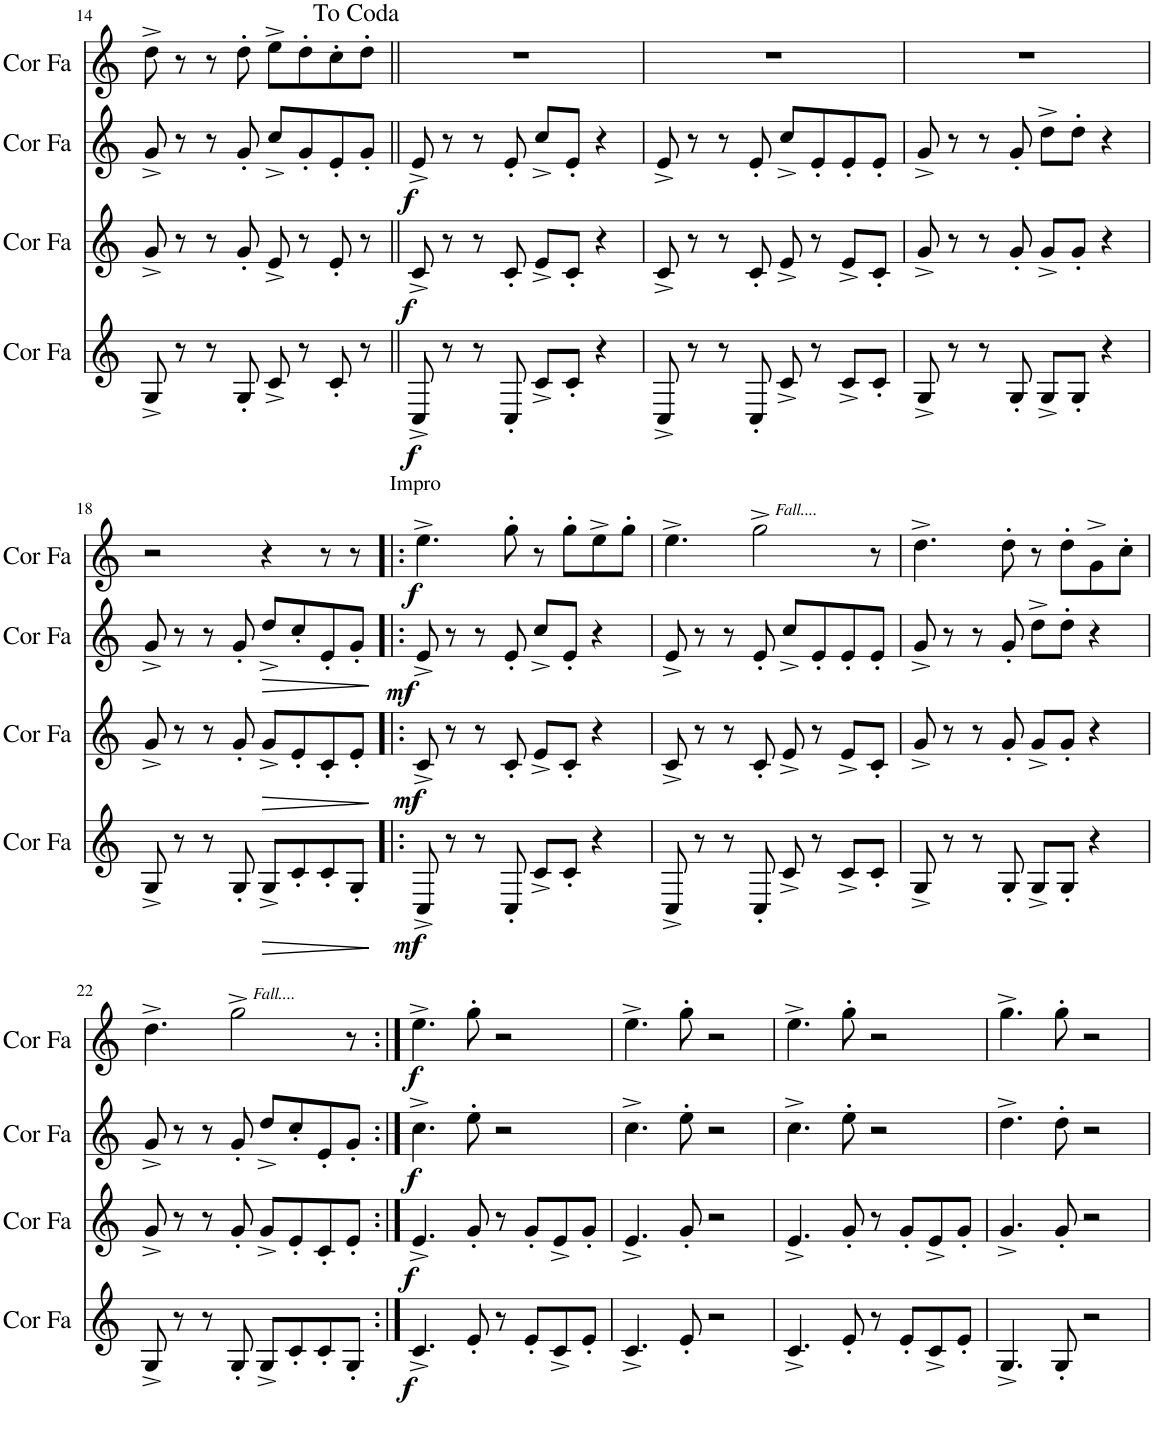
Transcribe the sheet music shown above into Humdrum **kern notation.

**kern	**dynam	**kern	**dynam	**kern	**dynam	**kern	**dynam
*part4	*part4	*part3	*part3	*part2	*part2	*part1	*part1
*staff4	*staff4	*staff3	*staff3	*staff2	*staff2	*staff1	*staff1
*I"Cor en Fa	*	*I"Cor en Fa	*	*I"Cor en Fa	*	*I"Cor en Fa	*
*I'Cor Fa	*	*I'Cor Fa	*	*I'Cor Fa	*	*I'Cor Fa	*
!!LO:PB:g=z
*clefG2	*	*clefG2	*	*clefG2	*	*clefG2	*
*Trd4c7	*	*Trd4c7	*	*Trd4c7	*	*Trd4c7	*
*k[]	*	*k[]	*	*k[]	*	*k[]	*
*M4/4	*	*M4/4	*	*M4/4	*	*M4/4	*
=14	=14	=14	=14	=14	=14	=14	=14
8G^/	.	8g^/	.	8g^/	.	8dd^\	.
8r	.	8r	.	8r	.	8r	.
8r	.	8r	.	8r	.	8r	.
8G'/	.	8g'/	.	8g'/	.	8dd'\	.
8c^/	.	8e^/	.	8cc^/L	.	8ee^\L	.
8r	.	8r	.	8g'/	.	8dd'\	.
8c'/	.	8e'/	.	8e'/	.	8cc'\	.
8r	.	8r	.	8g'/J	.	8dd'\J	.
=15||	=15||	=15||	=15||	=15||	=15||	=15||	=15||
!	!LO:DY:b	!	!LO:DY:b	!	!LO:DY:b	!	!
8C^/	f	8c^/	f	8e^/	f	1r	.
8r	.	8r	.	8r	.	.	.
8r	.	8r	.	8r	.	.	.
8C'/	.	8c'/	.	8e'/	.	.	.
8c^/L	.	8e^/L	.	8cc^/L	.	.	.
8c'/J	.	8c'/J	.	8e'/J	.	.	.
4r	.	4r	.	4r	.	.	.
=16	=16	=16	=16	=16	=16	=16	=16
8C^/	.	8c^/	.	8e^/	.	1r	.
8r	.	8r	.	8r	.	.	.
8r	.	8r	.	8r	.	.	.
8C'/	.	8c'/	.	8e'/	.	.	.
8c^/	.	8e^/	.	8cc^/L	.	.	.
8r	.	8r	.	8e'/	.	.	.
8c^/L	.	8e^/L	.	8e'/	.	.	.
8c'/J	.	8c'/J	.	8e'/J	.	.	.
=17	=17	=17	=17	=17	=17	=17	=17
8G^/	.	8g^/	.	8g^/	.	1r	.
8r	.	8r	.	8r	.	.	.
8r	.	8r	.	8r	.	.	.
8G'/	.	8g'/	.	8g'/	.	.	.
8G^/L	.	8g^/L	.	8dd^\L	.	.	.
8G'/J	.	8g'/J	.	8dd'\J	.	.	.
4r	.	4r	.	4r	.	.	.
!!LO:LB:g=z
=18	=18	=18	=18	=18	=18	=18	=18
8G^/	.	8g^/	.	8g^/	.	2r	.
8r	.	8r	.	8r	.	.	.
8r	.	8r	.	8r	.	.	.
8G'/	.	8g'/	.	8g'/	.	.	.
!	!LO:HP:b	!	!LO:HP:b	!	!LO:HP:b	!	!
8G^/L	>	8g^/L	>	8dd^/L	>	4r	.
8c'/	.	8e'/	.	8cc'/	.	.	.
8c'/	.	8c'/	.	8e'/	.	8r	.
!	!	!	!	!	!LO:DY:b	!	!
8G'/J	.	8e'/J	.	8g'/J	mf	8r	.
.	]	.	]	.	]	.	.
=19!|:	=19!|:	=19!|:	=19!|:	=19!|:	=19!|:	=19!|:	=19!|:
!	!	!	!	!	!	!LO:TX:a:t=Impro	!
!	!LO:DY:b	!	!LO:DY:b	!	!	!	!LO:DY:b
8C^/	mf	8c^/	mf	8e^/	.	4.ee^\	f
8r	.	8r	.	8r	.	.	.
8r	.	8r	.	8r	.	.	.
8C'/	.	8c'/	.	8e'/	.	8gg'\	.
8c^/L	.	8e^/L	.	8cc^/L	.	8r	.
8c'/J	.	8c'/J	.	8e'/J	.	8gg'\L	.
4r	.	4r	.	4r	.	8ee^\	.
.	.	.	.	.	.	8gg'\J	.
=20	=20	=20	=20	=20	=20	=20	=20
8C^/	.	8c^/	.	8e^/	.	4.ee^\	.
8r	.	8r	.	8r	.	.	.
8r	.	8r	.	8r	.	.	.
!	!	!	!	!	!	!LO:TX:a:i:t=Fall....	!
8C'/	.	8c'/	.	8e'/	.	2gg^\	.
8c^/	.	8e^/	.	8cc^/L	.	.	.
8r	.	8r	.	8e'/	.	.	.
8c^/L	.	8e^/L	.	8e'/	.	.	.
8c'/J	.	8c'/J	.	8e'/J	.	8r	.
=21	=21	=21	=21	=21	=21	=21	=21
8G^/	.	8g^/	.	8g^/	.	4.dd^\	.
8r	.	8r	.	8r	.	.	.
8r	.	8r	.	8r	.	.	.
8G'/	.	8g'/	.	8g'/	.	8dd'\	.
8G^/L	.	8g^/L	.	8dd^\L	.	8r	.
8G'/J	.	8g'/J	.	8dd'\J	.	8dd'\L	.
4r	.	4r	.	4r	.	8g^\	.
.	.	.	.	.	.	8cc'\J	.
!!LO:LB:g=z
=22	=22	=22	=22	=22	=22	=22	=22
8G^/	.	8g^/	.	8g^/	.	4.dd^\	.
8r	.	8r	.	8r	.	.	.
8r	.	8r	.	8r	.	.	.
!	!	!	!	!	!	!LO:TX:a:i:t=Fall....	!
8G'/	.	8g'/	.	8g'/	.	2gg^\	.
8G^/L	.	8g^/L	.	8dd^/L	.	.	.
8c'/	.	8e'/	.	8cc'/	.	.	.
8c'/	.	8c'/	.	8e'/	.	.	.
8G'/J	.	8e'/J	.	8g'/J	.	8r	.
=23:|!	=23:|!	=23:|!	=23:|!	=23:|!	=23:|!	=23:|!	=23:|!
!	!LO:DY:b	!	!LO:DY:b	!	!LO:DY:b	!	!LO:DY:b
4.c^/	f	4.e^/	f	4.cc^\	f	4.ee^\	f
8e'/	.	8g'/	.	8ee'\	.	8gg'\	.
8r	.	8r	.	2r	.	2r	.
8e'/L	.	8g'/L	.	.	.	.	.
8c^/	.	8e^/	.	.	.	.	.
8e'/J	.	8g'/J	.	.	.	.	.
=24	=24	=24	=24	=24	=24	=24	=24
4.c^/	.	4.e^/	.	4.cc^\	.	4.ee^\	.
8e'/	.	8g'/	.	8ee'\	.	8gg'\	.
2r	.	2r	.	2r	.	2r	.
=25	=25	=25	=25	=25	=25	=25	=25
4.c^/	.	4.e^/	.	4.cc^\	.	4.ee^\	.
8e'/	.	8g'/	.	8ee'\	.	8gg'\	.
8r	.	8r	.	2r	.	2r	.
8e'/L	.	8g'/L	.	.	.	.	.
8c^/	.	8e^/	.	.	.	.	.
8e'/J	.	8g'/J	.	.	.	.	.
=26	=26	=26	=26	=26	=26	=26	=26
4.G^/	.	4.g^/	.	4.dd^\	.	4.gg^\	.
8G'/	.	8g'/	.	8dd'\	.	8gg'\	.
2r	.	2r	.	2r	.	2r	.
=	=	=	=	=	=	=	=
*-	*-	*-	*-	*-	*-	*-	*-
